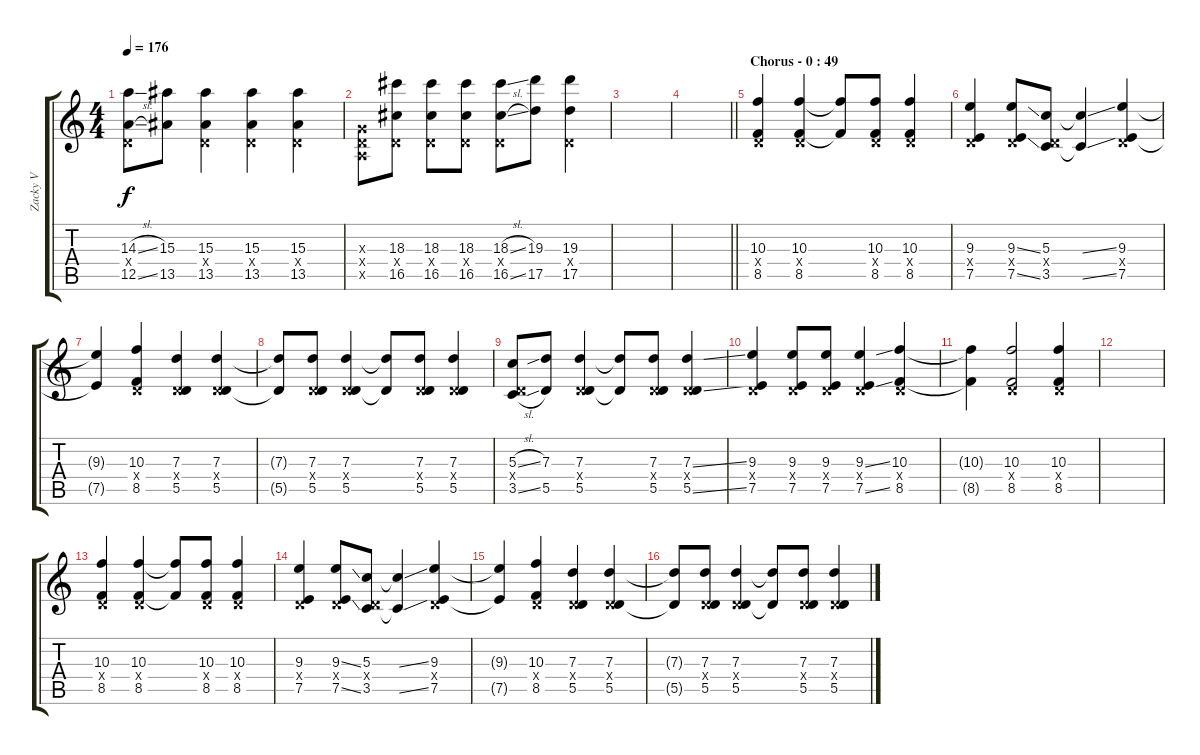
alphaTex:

\track ("   Zacky Vengeance - Lead" "   Zacky V") {instrument distortionguitar}
\staff {score tabs}
\tuning (E4 B3 G3 D3 A2 D2) {hide}
\ts (4 4)
\tempo 176
\clef g2
\ks c
(14.3{sl} 0.4{x} 12.5{sl}).8{dy f} (15.3 13.5).8 (15.3 0.4{x} 13.5).4 (15.3 0.4{x} 13.5).4 (15.3 0.4{x} 13.5).4 |
(0.3{x} 0.4{x} 0.5{x}).8 (18.3 0.4{x} 16.5).8 (18.3 0.4{x} 16.5).8 (18.3 0.4{x} 16.5).8 (18.3{sl} 0.4{x} 16.5{sl}).8 (19.3 17.5).8 (19.3 0.4{x} 17.5).4 |
|
\barLineRight lightlight
|
\section ("" "Chorus - 0 : 49")
(10.3 0.4{x} 8.5).4 (10.3 0.4{x} 8.5).4 (10.3{t} 8.5{t}).8 (10.3 0.4{x} 8.5).8 (10.3 0.4{x} 8.5).4 |
(9.3 0.4{x} 7.5).4 (9.3{ss} 0.4{x} 7.5{ss}).8 (5.3 0.4{x} 3.5).8 (5.3{ss t} 3.5{ss t}).4 (9.3 0.4{x} 7.5).4 |
(9.3{t} 7.5{t}).4 (10.3 0.4{x} 8.5).4 (7.3 0.4{x} 5.5).4 (7.3 0.4{x} 5.5).4 |
(7.3{t} 5.5{t}).8 (7.3 0.4{x} 5.5).8 (7.3 0.4{x} 5.5).4 (7.3{t} 5.5{t}).8 (7.3 0.4{x} 5.5).8 (7.3 0.4{x} 5.5).4 |
(5.3{sl} 0.4{x} 3.5{sl}).8 (7.3 5.5).8 (7.3 0.4{x} 5.5).4 (7.3{t} 5.5{t}).8 (7.3 0.4{x} 5.5).8 (7.3{ss} 0.4{x} 5.5{ss}).4 |
(9.3 0.4{x} 7.5).4 (9.3 0.4{x} 7.5).8 (9.3 0.4{x} 7.5).8 (9.3{ss} 0.4{x} 7.5{ss}).4 (10.3 0.4{x} 8.5).4 |
(10.3{t} 8.5{t}).4 (10.3 0.4{x} 8.5).2 (10.3 0.4{x} 8.5).4 |
|
(10.3 0.4{x} 8.5).4 (10.3 0.4{x} 8.5).4 (10.3{t} 8.5{t}).8 (10.3 0.4{x} 8.5).8 (10.3 0.4{x} 8.5).4 |
(9.3 0.4{x} 7.5).4 (9.3{ss} 0.4{x} 7.5{ss}).8 (5.3 0.4{x} 3.5).8 (5.3{ss t} 3.5{ss t}).4 (9.3 0.4{x} 7.5).4 |
(9.3{t} 7.5{t}).4 (10.3 0.4{x} 8.5).4 (7.3 0.4{x} 5.5).4 (7.3 0.4{x} 5.5).4 |
(7.3{t} 5.5{t}).8 (7.3 0.4{x} 5.5).8 (7.3 0.4{x} 5.5).4 (7.3{t} 5.5{t}).8 (7.3 0.4{x} 5.5).8 (7.3 0.4{x} 5.5).4
